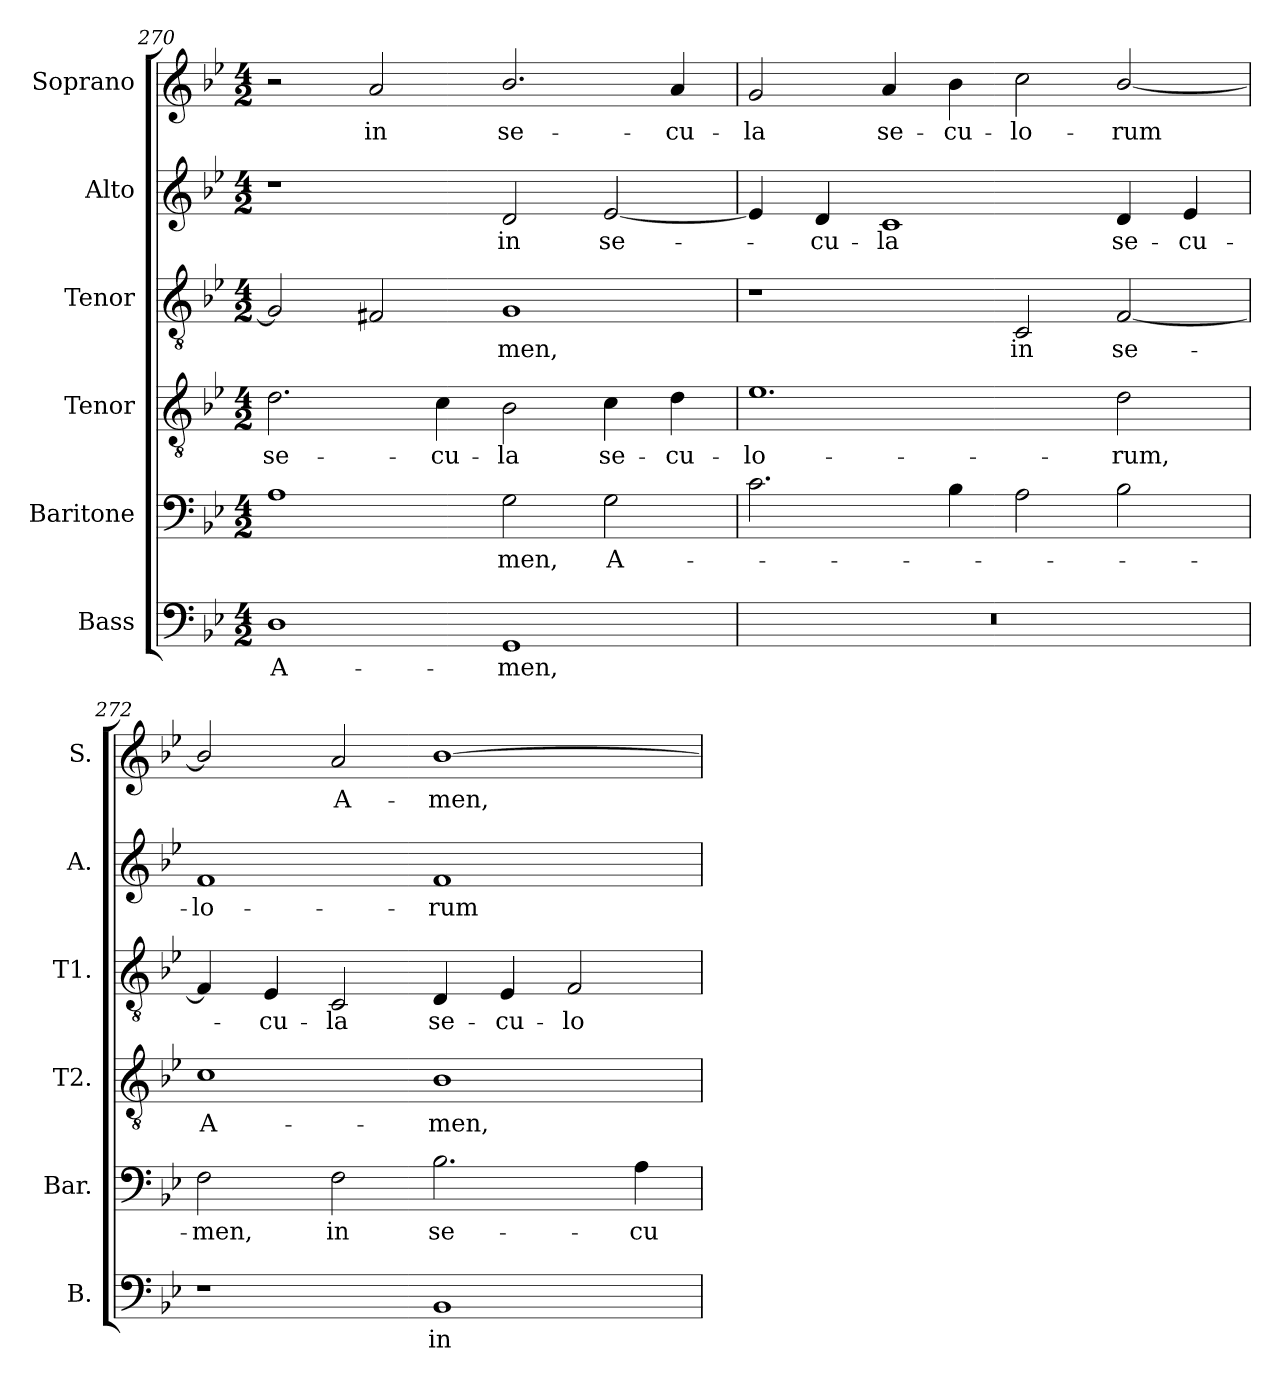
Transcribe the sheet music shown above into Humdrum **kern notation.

**kern	**text	**kern	**text	**kern	**text	**kern	**text	**kern	**text	**kern	**text
*part6	*part6	*part5	*part5	*part4	*part4	*part3	*part3	*part2	*part2	*part1	*part1
*staff6	*staff6	*staff5	*staff5	*staff4	*staff4	*staff3	*staff3	*staff2	*staff2	*staff1	*staff1
*I"Bass	*	*I"Baritone	*	*I"Tenor	*	*I"Tenor	*	*I"Alto	*	*I"Soprano	*
*I'B.	*	*I'Bar.	*	*I'T2.	*	*I'T1.	*	*I'A.	*	*I'S.	*
*clefF4	*	*clefF4	*	*clefGv2	*	*clefGv2	*	*clefG2	*	*clefG2	*
*	*	*	*	*ITrd7c12	*	*	*	*	*	*	*
*k[b-e-]	*	*k[b-e-]	*	*k[b-e-]	*	*k[b-e-]	*	*k[b-e-]	*	*k[b-e-]	*
*B-:	*	*B-:	*	*B-:	*	*B-:	*	*B-:	*	*B-:	*
*M4/2	*	*M4/2	*	*M4/2	*	*M4/2	*	*M4/2	*	*M4/2	*
=270	=270	=270	=270	=270	=270	=270	=270	=270	=270	=270	=270
!	!LO:LY:b:color=#000000	!	!	!	!	!	!	!	!	!	!
!	!	!	!	!	!LO:LY:b:color=#000000	!	!	!	!	!	!
1Di	A-	1Ai	.	2.Di\	se-	2Gi/]	.	1r	.	2r	.
!	!	!	!	!	!	!	!	!	!	!	!LO:LY:b:color=#000000
.	.	.	.	.	.	2F#Xi/	.	.	.	2ai/	in
!	!	!	!	!	!LO:LY:b:color=#000000	!	!	!	!	!	!
.	.	.	.	4Ci\	-cu-	.	.	.	.	.	.
!	!LO:LY:b:color=#000000	!	!	!	!	!	!	!	!	!	!
!	!	!	!LO:LY:b:color=#000000	!	!	!	!	!	!	!	!
!	!	!	!	!	!LO:LY:b:color=#000000	!	!	!	!	!	!
!	!	!	!	!	!	!	!LO:LY:b:color=#000000	!	!	!	!
!	!	!	!	!	!	!	!	!	!LO:LY:b:color=#000000	!	!
!	!	!	!	!	!	!	!	!	!	!	!LO:LY:b:color=#000000
1GGi	-men,	2Gi\	-men,	2BB-i\	-la	1Gi	-men,	2di/	in	2.b-i/	se-
!	!	!	!LO:LY:b:color=#000000	!	!	!	!	!	!	!	!
!	!	!	!	!	!LO:LY:b:color=#000000	!	!	!	!	!	!
!	!	!	!	!	!	!	!	!	!LO:LY:b:color=#000000	!	!
.	.	2Gi\	A-	4Ci\	se-	.	.	[2e-i/	se-	.	.
!	!	!	!	!	!LO:LY:b:color=#000000	!	!	!	!	!	!
!	!	!	!	!	!	!	!	!	!	!	!LO:LY:b:color=#000000
.	.	.	.	4Di\	-cu-	.	.	.	.	4ai/	-cu-
=271	=271	=271	=271	=271	=271	=271	=271	=271	=271	=271	=271
!LO:N:vis=1	!	!	!	!	!	!	!	!	!	!	!
!	!	!	!	!	!LO:LY:b:color=#000000	!	!	!	!	!	!
!	!	!	!	!	!	!	!	!	!	!	!LO:LY:b:color=#000000
0r	.	2.ci\	.	1.E-i	-lo-	1r	.	4e-i/]	.	2gi/	-la
!	!	!	!	!	!	!	!	!	!LO:LY:b:color=#000000	!	!
.	.	.	.	.	.	.	.	4di/	-cu-	.	.
!	!	!	!	!	!	!	!	!	!LO:LY:b:color=#000000	!	!
!	!	!	!	!	!	!	!	!	!	!	!LO:LY:b:color=#000000
.	.	.	.	.	.	.	.	1ci	-la	4ai/	se-
!	!	!	!	!	!	!	!	!	!	!	!LO:LY:b:color=#000000
.	.	4B-i\	.	.	.	.	.	.	.	4b-i\	-cu-
!	!	!	!	!	!	!	!LO:LY:b:color=#000000	!	!	!	!
!	!	!	!	!	!	!	!	!	!	!	!LO:LY:b:color=#000000
.	.	2Ai\	.	.	.	2Ci/	in	.	.	2cci\	-lo-
!	!	!	!	!	!LO:LY:b:color=#000000	!	!	!	!	!	!
!	!	!	!	!	!	!	!LO:LY:b:color=#000000	!	!	!	!
!	!	!	!	!	!	!	!	!	!LO:LY:b:color=#000000	!	!
!	!	!	!	!	!	!	!	!	!	!	!LO:LY:b:color=#000000
.	.	2B-i\	.	2Di\	-rum,	[2Fi/	se-	4di/	se-	[2b-i/	-rum
!	!	!	!	!	!	!	!	!	!LO:LY:b:color=#000000	!	!
.	.	.	.	.	.	.	.	4e-i/	-cu-	.	.
=272	=272	=272	=272	=272	=272	=272	=272	=272	=272	=272	=272
!	!	!	!LO:LY:b:color=#000000	!	!	!	!	!	!	!	!
!	!	!	!	!	!LO:LY:b:color=#000000	!	!	!	!	!	!
!	!	!	!	!	!	!	!	!	!LO:LY:b:color=#000000	!	!
1r	.	2Fi\	-men,	1Ci	A-	4Fi/]	.	1fi	-lo-	2b-i/]	.
!	!	!	!	!	!	!	!LO:LY:b:color=#000000	!	!	!	!
.	.	.	.	.	.	4E-i/	-cu-	.	.	.	.
!	!	!	!LO:LY:b:color=#000000	!	!	!	!	!	!	!	!
!	!	!	!	!	!	!	!LO:LY:b:color=#000000	!	!	!	!
!	!	!	!	!	!	!	!	!	!	!	!LO:LY:b:color=#000000
.	.	2Fi\	in	.	.	2Ci/	-la	.	.	2ai/	A-
!	!LO:LY:b:color=#000000	!	!	!	!	!	!	!	!	!	!
!	!	!	!LO:LY:b:color=#000000	!	!	!	!	!	!	!	!
!	!	!	!	!	!LO:LY:b:color=#000000	!	!	!	!	!	!
!	!	!	!	!	!	!	!LO:LY:b:color=#000000	!	!	!	!
!	!	!	!	!	!	!	!	!	!LO:LY:b:color=#000000	!	!
!	!	!	!	!	!	!	!	!	!	!	!LO:LY:b:color=#000000
1BB-i	in	2.B-i\	se-	1BB-i	-men,	4Di/	se-	1fi	-rum	[1b-i	-men,
!	!	!	!	!	!	!	!LO:LY:b:color=#000000	!	!	!	!
.	.	.	.	.	.	4E-i/	-cu-	.	.	.	.
!	!	!	!	!	!	!	!LO:LY:b:color=#000000	!	!	!	!
.	.	.	.	.	.	2Fi/	-lo-	.	.	.	.
!	!	!	!LO:LY:b:color=#000000	!	!	!	!	!	!	!	!
.	.	4Ai\	-cu-	.	.	.	.	.	.	.	.
=	=	=	=	=	=	=	=	=	=	=	=
*-	*-	*-	*-	*-	*-	*-	*-	*-	*-	*-	*-
